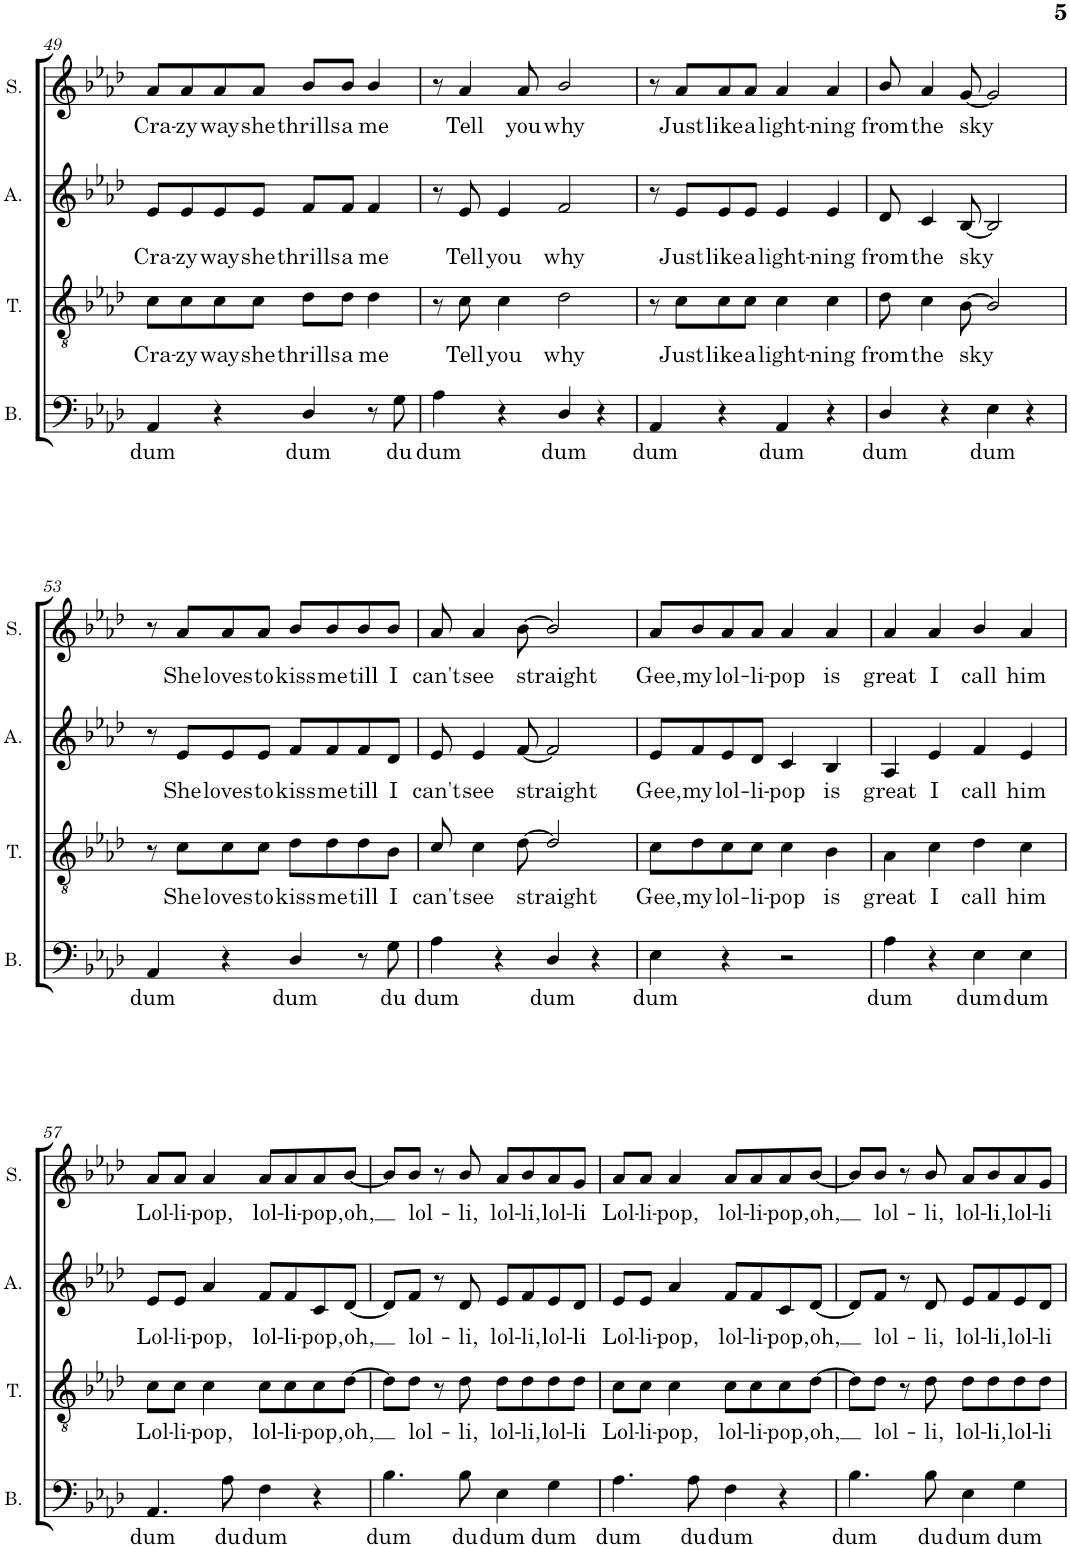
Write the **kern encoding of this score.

**kern	**text	**kern	**text	**kern	**text	**kern	**text
*part4	*part4	*part3	*part3	*part2	*part2	*part1	*part1
*staff4	*staff4	*staff3	*staff3	*staff2	*staff2	*staff1	*staff1
*I"Bass	*	*I"Tenore	*	*I"Alto	*	*I"Soprano	*
*I'B.	*	*I'T.	*	*I'A.	*	*I'S.	*
!!LO:PB:g=z
*clefF4	*	*clefGv2	*	*clefG2	*	*clefG2	*
*k[b-e-a-d-]	*	*k[b-e-a-d-]	*	*k[b-e-a-d-]	*	*k[b-e-a-d-]	*
*M4/4	*	*M4/4	*	*M4/4	*	*M4/4	*
=49	=49	=49	=49	=49	=49	=49	=49
!	!LO:LY:b	!	!LO:LY:b	!	!LO:LY:b	!	!LO:LY:b
4AA-/	dum	8c\L	Cra-	8e-/L	Cra-	8a-/L	Cra-
!	!	!	!LO:LY:b	!	!LO:LY:b	!	!LO:LY:b
.	.	8c\	-zy	8e-/	-zy	8a-/	-zy
!	!	!	!LO:LY:b	!	!LO:LY:b	!	!LO:LY:b
4r	.	8c\	way	8e-/	way	8a-/	way
!	!	!	!LO:LY:b	!	!LO:LY:b	!	!LO:LY:b
.	.	8c\J	she	8e-/J	she	8a-/J	she
!	!LO:LY:b	!	!LO:LY:b	!	!LO:LY:b	!	!LO:LY:b
4D-/	dum	8d-\L	thrills	8f/L	thrills	8b-/L	thrills
!	!	!	!LO:LY:b	!	!LO:LY:b	!	!LO:LY:b
.	.	8d-\J	a	8f/J	a	8b-/J	a
!	!	!	!LO:LY:b	!	!LO:LY:b	!	!LO:LY:b
8r	.	4d-\	me	4f/	me	4b-/	me
!	!LO:LY:b	!	!	!	!	!	!
8G\	du	.	.	.	.	.	.
=50	=50	=50	=50	=50	=50	=50	=50
!	!LO:LY:b	!	!	!	!	!	!
4A-\	dum	8r	.	8r	.	8r	.
!	!	!	!LO:LY:b	!	!LO:LY:b	!	!LO:LY:b
.	.	8c\	Tell	8e-/	Tell	4a-/	Tell
!	!	!	!LO:LY:b	!	!LO:LY:b	!	!
4r	.	4c\	you	4e-/	you	.	.
!	!	!	!	!	!	!	!LO:LY:b
.	.	.	.	.	.	8a-/	you
!	!LO:LY:b	!	!LO:LY:b	!	!LO:LY:b	!	!LO:LY:b
4D-/	dum	2d-\	why	2f/	why	2b-/	why
4r	.	.	.	.	.	.	.
=51	=51	=51	=51	=51	=51	=51	=51
!	!LO:LY:b	!	!	!	!	!	!
4AA-/	dum	8r	.	8r	.	8r	.
!	!	!	!LO:LY:b	!	!LO:LY:b	!	!LO:LY:b
.	.	8c\L	Just	8e-/L	Just	8a-/L	Just
!	!	!	!LO:LY:b	!	!LO:LY:b	!	!LO:LY:b
4r	.	8c\	like	8e-/	like	8a-/	like
!	!	!	!LO:LY:b	!	!LO:LY:b	!	!LO:LY:b
.	.	8c\J	a	8e-/J	a	8a-/J	a
!	!LO:LY:b	!	!LO:LY:b	!	!LO:LY:b	!	!LO:LY:b
4AA-/	dum	4c\	light-	4e-/	light-	4a-/	light-
!	!	!	!LO:LY:b	!	!LO:LY:b	!	!LO:LY:b
4r	.	4c\	-ning	4e-/	-ning	4a-/	-ning
=52	=52	=52	=52	=52	=52	=52	=52
!	!LO:LY:b	!	!LO:LY:b	!	!LO:LY:b	!	!LO:LY:b
4D-/	dum	8d-\	from	8d-/	from	8b-/	from
!	!	!	!LO:LY:b	!	!LO:LY:b	!	!LO:LY:b
.	.	4c\	the	4c/	the	4a-/	the
4r	.	.	.	.	.	.	.
!	!	!	!LO:LY:b	!	!LO:LY:b	!	!LO:LY:b
.	.	[8B-\	sky	[8B-/	sky	[8g/	sky
!	!LO:LY:b	!	!	!	!	!	!
4E-\	dum	2B-/]	.	2B-/]	.	2g/]	.
4r	.	.	.	.	.	.	.
!!LO:LB:g=z
=53	=53	=53	=53	=53	=53	=53	=53
!	!LO:LY:b	!	!	!	!	!	!
4AA-/	dum	8r	.	8r	.	8r	.
!	!	!	!LO:LY:b	!	!LO:LY:b	!	!LO:LY:b
.	.	8c\L	She	8e-/L	She	8a-/L	She
!	!	!	!LO:LY:b	!	!LO:LY:b	!	!LO:LY:b
4r	.	8c\	loves	8e-/	loves	8a-/	loves
!	!	!	!LO:LY:b	!	!LO:LY:b	!	!LO:LY:b
.	.	8c\J	to	8e-/J	to	8a-/J	to
!	!LO:LY:b	!	!LO:LY:b	!	!LO:LY:b	!	!LO:LY:b
4D-/	dum	8d-\L	kiss	8f/L	kiss	8b-/L	kiss
!	!	!	!LO:LY:b	!	!LO:LY:b	!	!LO:LY:b
.	.	8d-\	me	8f/	me	8b-/	me
!	!	!	!LO:LY:b	!	!LO:LY:b	!	!LO:LY:b
8r	.	8d-\	till	8f/	till	8b-/	till
!	!LO:LY:b	!	!LO:LY:b	!	!LO:LY:b	!	!LO:LY:b
8G\	du	8B-\J	I	8d-/J	I	8b-/J	I
=54	=54	=54	=54	=54	=54	=54	=54
!	!LO:LY:b	!	!LO:LY:b	!	!LO:LY:b	!	!LO:LY:b
4A-\	dum	8c/	can't	8e-/	can't	8a-/	can't
!	!	!	!LO:LY:b	!	!LO:LY:b	!	!LO:LY:b
.	.	4c\	see	4e-/	see	4a-/	see
4r	.	.	.	.	.	.	.
!	!	!	!LO:LY:b	!	!LO:LY:b	!	!LO:LY:b
.	.	[8d-\	straight	[8f/	straight	[8b-\	straight
!	!LO:LY:b	!	!	!	!	!	!
4D-/	dum	2d-/]	.	2f/]	.	2b-/]	.
4r	.	.	.	.	.	.	.
=55	=55	=55	=55	=55	=55	=55	=55
!	!LO:LY:b	!	!LO:LY:b	!	!LO:LY:b	!	!LO:LY:b
4E-\	dum	8c\L	Gee,	8e-/L	Gee,	8a-/L	Gee,
!	!	!	!LO:LY:b	!	!LO:LY:b	!	!LO:LY:b
.	.	8d-\	my	8f/	my	8b-/	my
!	!	!	!LO:LY:b	!	!LO:LY:b	!	!LO:LY:b
4r	.	8c\	lol-	8e-/	lol-	8a-/	lol-
!	!	!	!LO:LY:b	!	!LO:LY:b	!	!LO:LY:b
.	.	8c\J	-li-	8d-/J	-li-	8a-/J	-li-
!	!	!	!LO:LY:b	!	!LO:LY:b	!	!LO:LY:b
2r	.	4c\	-pop	4c/	-pop	4a-/	-pop
!	!	!	!LO:LY:b	!	!LO:LY:b	!	!LO:LY:b
.	.	4B-\	is	4B-/	is	4a-/	is
=56	=56	=56	=56	=56	=56	=56	=56
!	!LO:LY:b	!	!LO:LY:b	!	!LO:LY:b	!	!LO:LY:b
4A-\	dum	4A-\	great	4A-/	great	4a-/	great
!	!	!	!LO:LY:b	!	!LO:LY:b	!	!LO:LY:b
4r	.	4c\	I	4e-/	I	4a-/	I
!	!LO:LY:b	!	!LO:LY:b	!	!LO:LY:b	!	!LO:LY:b
4E-\	dum	4d-\	call	4f/	call	4b-/	call
!	!LO:LY:b	!	!LO:LY:b	!	!LO:LY:b	!	!LO:LY:b
4E-\	dum	4c\	him	4e-/	him	4a-/	him
!!LO:LB:g=z
=57	=57	=57	=57	=57	=57	=57	=57
!	!LO:LY:b	!	!LO:LY:b	!	!LO:LY:b	!	!LO:LY:b
4.AA-/	dum	8c\L	Lol-	8e-/L	Lol-	8a-/L	Lol-
!	!	!	!LO:LY:b	!	!LO:LY:b	!	!LO:LY:b
.	.	8c\J	-li-	8e-/J	-li-	8a-/J	-li-
!	!	!	!LO:LY:b	!	!LO:LY:b	!	!LO:LY:b
.	.	4c\	-pop,	4a-/	-pop,	4a-/	-pop,
!	!LO:LY:b	!	!	!	!	!	!
8A-\	du	.	.	.	.	.	.
!	!LO:LY:b	!	!LO:LY:b	!	!LO:LY:b	!	!LO:LY:b
4F\	dum	8c\L	lol-	8f/L	lol-	8a-/L	lol-
!	!	!	!LO:LY:b	!	!LO:LY:b	!	!LO:LY:b
.	.	8c\	-li-	8f/	-li-	8a-/	-li-
!	!	!	!LO:LY:b	!	!LO:LY:b	!	!LO:LY:b
4r	.	8c\	-pop,	8c/	-pop,	8a-/	-pop,
!	!	!	!LO:LY:b	!	!LO:LY:b	!	!LO:LY:b
.	.	[8d-\J	oh,	[8d-/J	oh,	[8b-/J	oh,
=58	=58	=58	=58	=58	=58	=58	=58
!	!LO:LY:b	!	!	!	!	!	!
4.B-\	dum	8d-\L]	.	8d-/L]	.	8b-/L]	.
!	!	!	!LO:LY:b	!	!LO:LY:b	!	!LO:LY:b
.	.	8d-\J	lol-	8f/J	lol-	8b-/J	lol-
.	.	8r	.	8r	.	8r	.
!	!LO:LY:b	!	!LO:LY:b	!	!LO:LY:b	!	!LO:LY:b
8B-\	du	8d-\	-li,	8d-/	-li,	8b-/	-li,
!	!LO:LY:b	!	!LO:LY:b	!	!LO:LY:b	!	!LO:LY:b
4E-\	dum	8d-\L	lol-	8e-/L	lol-	8a-/L	lol-
!	!	!	!LO:LY:b	!	!LO:LY:b	!	!LO:LY:b
.	.	8d-\	-li,	8f/	-li,	8b-/	-li,
!	!LO:LY:b	!	!LO:LY:b	!	!LO:LY:b	!	!LO:LY:b
4G\	dum	8d-\	lol-	8e-/	lol-	8a-/	lol-
!	!	!	!LO:LY:b	!	!LO:LY:b	!	!LO:LY:b
.	.	8d-\J	-li	8d-/J	-li	8g/J	-li
=59	=59	=59	=59	=59	=59	=59	=59
!	!LO:LY:b	!	!LO:LY:b	!	!LO:LY:b	!	!LO:LY:b
4.A-\	dum	8c\L	Lol-	8e-/L	Lol-	8a-/L	Lol-
!	!	!	!LO:LY:b	!	!LO:LY:b	!	!LO:LY:b
.	.	8c\J	-li-	8e-/J	-li-	8a-/J	-li-
!	!	!	!LO:LY:b	!	!LO:LY:b	!	!LO:LY:b
.	.	4c\	-pop,	4a-/	-pop,	4a-/	-pop,
!	!LO:LY:b	!	!	!	!	!	!
8A-\	du	.	.	.	.	.	.
!	!LO:LY:b	!	!LO:LY:b	!	!LO:LY:b	!	!LO:LY:b
4F\	dum	8c\L	lol-	8f/L	lol-	8a-/L	lol-
!	!	!	!LO:LY:b	!	!LO:LY:b	!	!LO:LY:b
.	.	8c\	-li-	8f/	-li-	8a-/	-li-
!	!	!	!LO:LY:b	!	!LO:LY:b	!	!LO:LY:b
4r	.	8c\	-pop,	8c/	-pop,	8a-/	-pop,
!	!	!	!LO:LY:b	!	!LO:LY:b	!	!LO:LY:b
.	.	[8d-\J	oh,	[8d-/J	oh,	[8b-/J	oh,
=60	=60	=60	=60	=60	=60	=60	=60
!	!LO:LY:b	!	!	!	!	!	!
4.B-\	dum	8d-\L]	.	8d-/L]	.	8b-/L]	.
!	!	!	!LO:LY:b	!	!LO:LY:b	!	!LO:LY:b
.	.	8d-\J	lol-	8f/J	lol-	8b-/J	lol-
.	.	8r	.	8r	.	8r	.
!	!LO:LY:b	!	!LO:LY:b	!	!LO:LY:b	!	!LO:LY:b
8B-\	du	8d-\	-li,	8d-/	-li,	8b-/	-li,
!	!LO:LY:b	!	!LO:LY:b	!	!LO:LY:b	!	!LO:LY:b
4E-\	dum	8d-\L	lol-	8e-/L	lol-	8a-/L	lol-
!	!	!	!LO:LY:b	!	!LO:LY:b	!	!LO:LY:b
.	.	8d-\	-li,	8f/	-li,	8b-/	-li,
!	!LO:LY:b	!	!LO:LY:b	!	!LO:LY:b	!	!LO:LY:b
4G\	dum	8d-\	lol-	8e-/	lol-	8a-/	lol-
!	!	!	!LO:LY:b	!	!LO:LY:b	!	!LO:LY:b
.	.	8d-\J	-li	8d-/J	-li	8g/J	-li
=	=	=	=	=	=	=	=
*-	*-	*-	*-	*-	*-	*-	*-
